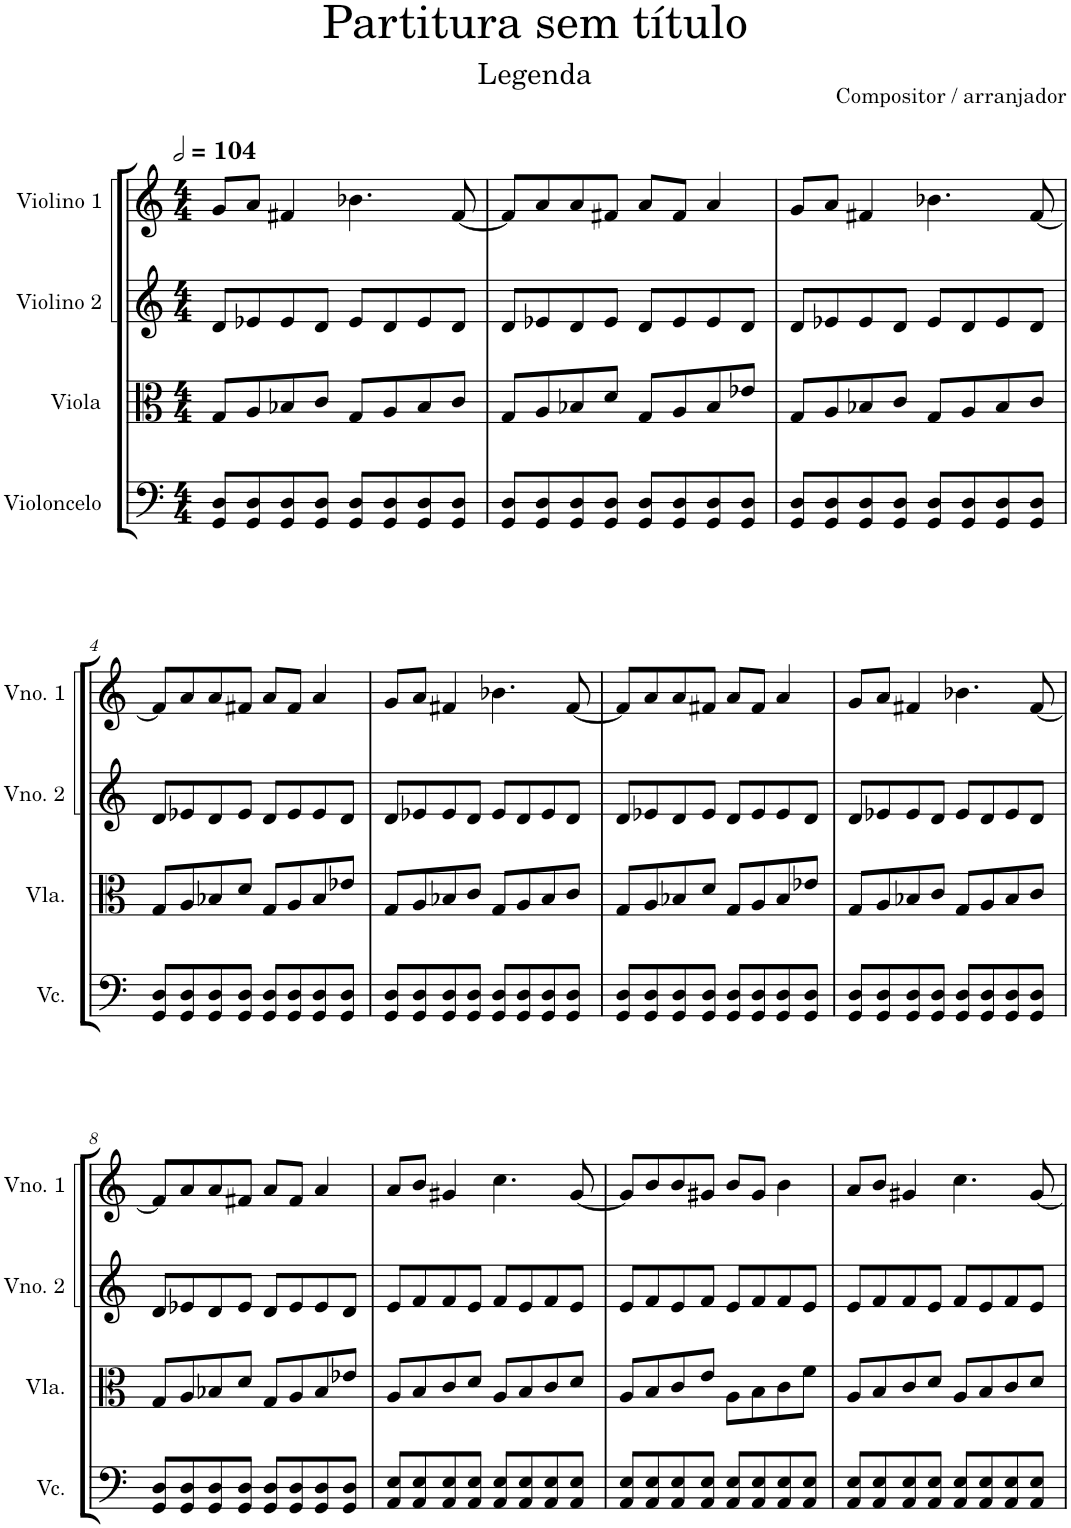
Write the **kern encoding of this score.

**kern	**kern	**kern	**kern
*part4	*part3	*part2	*part1
*staff4	*staff3	*staff2	*staff1
*I"Violoncelo	*I"Viola	*I"Violino 2	*I"Violino 1
*I'Vc.	*I'Vla.	*I'Vno. 2	*I'Vno. 1
*clefF4	*clefC3	*clefG2	*clefG2
*k[]	*k[]	*k[]	*k[]
*M4/4	*M4/4	*M4/4	*M4/4
*MM208	*MM208	*MM208	*MM208
=1	=1	=1	=1
8GG/ 8D/L	8G/L	8d/L	8g/L
8GG/ 8D/	8A/	8e-X/	8a/J
8GG/ 8D/	8B-X/	8e-/	4f#X/
8GG/ 8D/J	8c/J	8d/J	.
8GG/ 8D/L	8G/L	8e-/L	4.b-X\
8GG/ 8D/	8A/	8d/	.
8GG/ 8D/	8B-/	8e-/	.
8GG/ 8D/J	8c/J	8d/J	[8f#/
=2	=2	=2	=2
8GG/ 8D/L	8G/L	8d/L	8f#/L]
8GG/ 8D/	8A/	8e-X/	8a/
8GG/ 8D/	8B-X/	8d/	8a/
8GG/ 8D/J	8d/J	8e-/J	8f#X/J
8GG/ 8D/L	8G/L	8d/L	8a/L
8GG/ 8D/	8A/	8e-/	8f#/J
8GG/ 8D/	8B-/	8e-/	4a/
8GG/ 8D/J	8e-X/J	8d/J	.
=3	=3	=3	=3
8GG/ 8D/L	8G/L	8d/L	8g/L
8GG/ 8D/	8A/	8e-X/	8a/J
8GG/ 8D/	8B-X/	8e-/	4f#X/
8GG/ 8D/J	8c/J	8d/J	.
8GG/ 8D/L	8G/L	8e-/L	4.b-X\
8GG/ 8D/	8A/	8d/	.
8GG/ 8D/	8B-/	8e-/	.
8GG/ 8D/J	8c/J	8d/J	[8f#/
!!LO:LB:g=z
=4	=4	=4	=4
8GG/ 8D/L	8G/L	8d/L	8f#/L]
8GG/ 8D/	8A/	8e-X/	8a/
8GG/ 8D/	8B-X/	8d/	8a/
8GG/ 8D/J	8d/J	8e-/J	8f#X/J
8GG/ 8D/L	8G/L	8d/L	8a/L
8GG/ 8D/	8A/	8e-/	8f#/J
8GG/ 8D/	8B-/	8e-/	4a/
8GG/ 8D/J	8e-X/J	8d/J	.
=5	=5	=5	=5
8GG/ 8D/L	8G/L	8d/L	8g/L
8GG/ 8D/	8A/	8e-X/	8a/J
8GG/ 8D/	8B-X/	8e-/	4f#X/
8GG/ 8D/J	8c/J	8d/J	.
8GG/ 8D/L	8G/L	8e-/L	4.b-X\
8GG/ 8D/	8A/	8d/	.
8GG/ 8D/	8B-/	8e-/	.
8GG/ 8D/J	8c/J	8d/J	[8f#/
=6	=6	=6	=6
8GG/ 8D/L	8G/L	8d/L	8f#/L]
8GG/ 8D/	8A/	8e-X/	8a/
8GG/ 8D/	8B-X/	8d/	8a/
8GG/ 8D/J	8d/J	8e-/J	8f#X/J
8GG/ 8D/L	8G/L	8d/L	8a/L
8GG/ 8D/	8A/	8e-/	8f#/J
8GG/ 8D/	8B-/	8e-/	4a/
8GG/ 8D/J	8e-X/J	8d/J	.
=7	=7	=7	=7
8GG/ 8D/L	8G/L	8d/L	8g/L
8GG/ 8D/	8A/	8e-X/	8a/J
8GG/ 8D/	8B-X/	8e-/	4f#X/
8GG/ 8D/J	8c/J	8d/J	.
8GG/ 8D/L	8G/L	8e-/L	4.b-X\
8GG/ 8D/	8A/	8d/	.
8GG/ 8D/	8B-/	8e-/	.
8GG/ 8D/J	8c/J	8d/J	[8f#/
!!LO:LB:g=z
=8	=8	=8	=8
8GG/ 8D/L	8G/L	8d/L	8f#/L]
8GG/ 8D/	8A/	8e-X/	8a/
8GG/ 8D/	8B-X/	8d/	8a/
8GG/ 8D/J	8d/J	8e-/J	8f#X/J
8GG/ 8D/L	8G/L	8d/L	8a/L
8GG/ 8D/	8A/	8e-/	8f#/J
8GG/ 8D/	8B-/	8e-/	4a/
8GG/ 8D/J	8e-X/J	8d/J	.
=9	=9	=9	=9
8AA/ 8E/L	8A/L	8e/L	8a/L
8AA/ 8E/	8B/	8f/	8b/J
8AA/ 8E/	8c/	8f/	4g#X/
8AA/ 8E/J	8d/J	8e/J	.
8AA/ 8E/L	8A/L	8f/L	4.cc\
8AA/ 8E/	8B/	8e/	.
8AA/ 8E/	8c/	8f/	.
8AA/ 8E/J	8d/J	8e/J	[8g#/
=10	=10	=10	=10
8AA/ 8E/L	8A/L	8e/L	8g#/L]
8AA/ 8E/	8B/	8f/	8b/
8AA/ 8E/	8c/	8e/	8b/
8AA/ 8E/J	8e/J	8f/J	8g#X/J
8AA/ 8E/L	8A\L	8e/L	8b/L
8AA/ 8E/	8B\	8f/	8g#/J
8AA/ 8E/	8c\	8f/	4b\
8AA/ 8E/J	8f\J	8e/J	.
=11	=11	=11	=11
8AA/ 8E/L	8A/L	8e/L	8a/L
8AA/ 8E/	8B/	8f/	8b/J
8AA/ 8E/	8c/	8f/	4g#X/
8AA/ 8E/J	8d/J	8e/J	.
8AA/ 8E/L	8A/L	8f/L	4.cc\
8AA/ 8E/	8B/	8e/	.
8AA/ 8E/	8c/	8f/	.
8AA/ 8E/J	8d/J	8e/J	[8g#/
=	=	=	=
*-	*-	*-	*-
